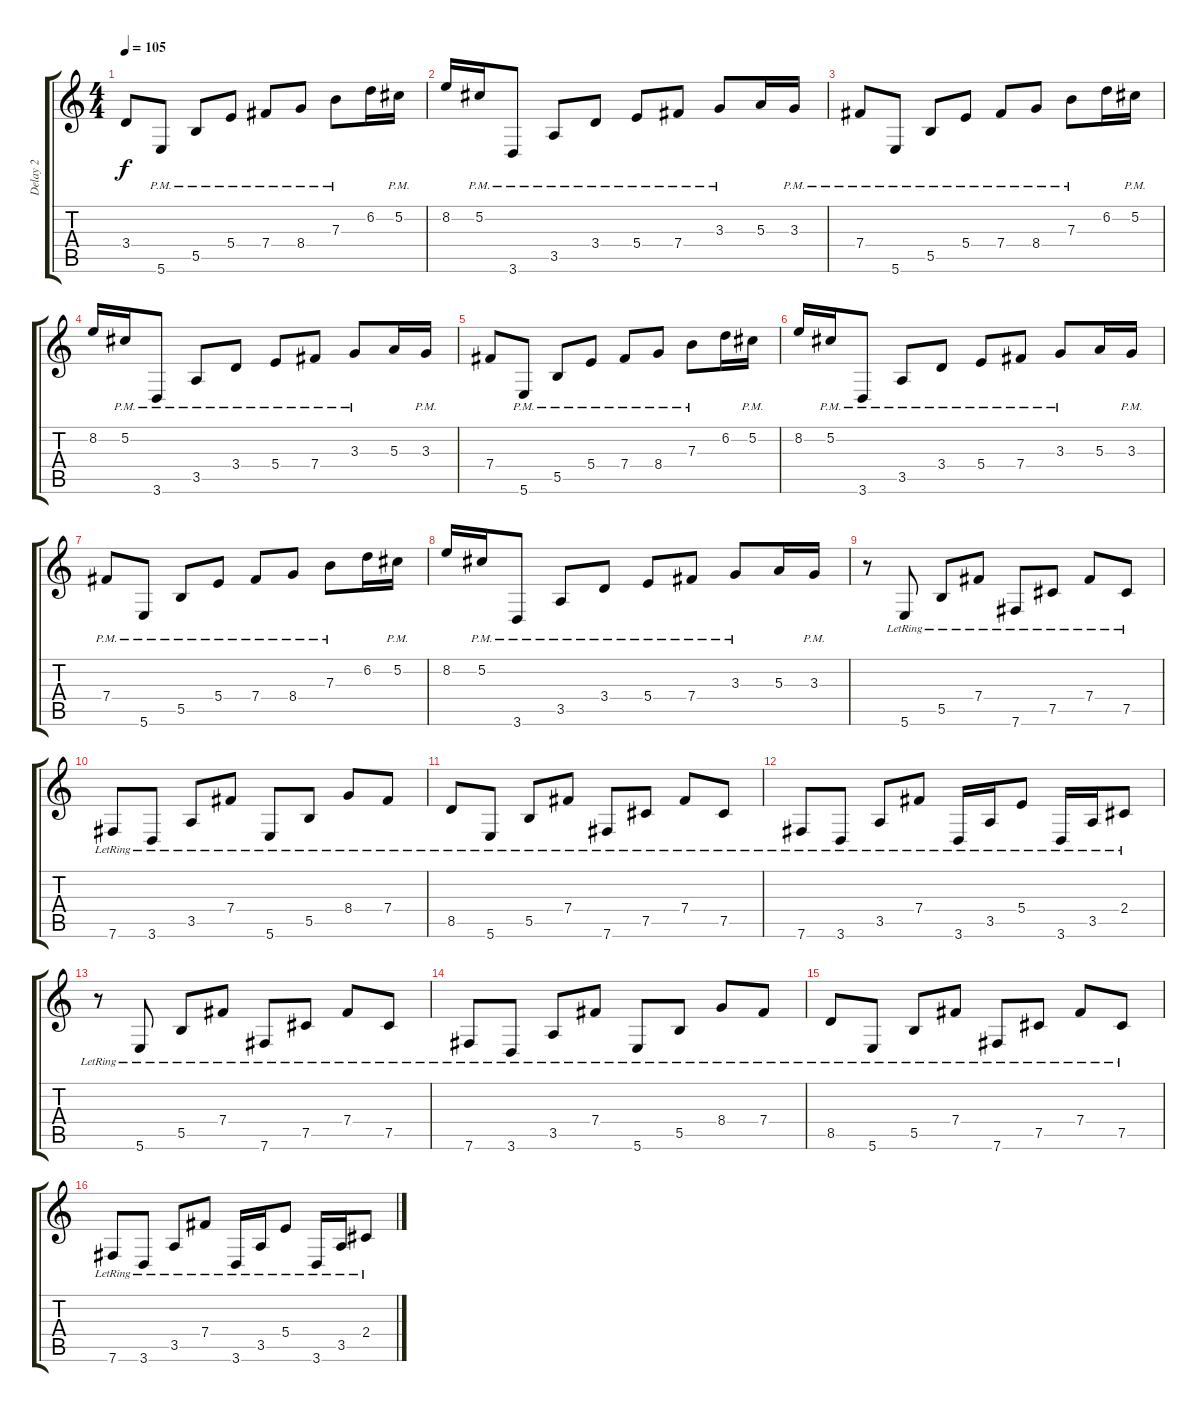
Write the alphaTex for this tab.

\track ("Delay 2" "Delay 2") {instrument electricguitarclean}
\staff {score tabs}
\tuning (Db4 Ab3 E3 B2 Gb2 B1) {hide}
\ts (4 4)
\tempo 105
\clef g2
\ks c
3.4.8{dy f} 5.6{pm}.8 5.5{pm}.8 5.4{pm}.8 7.4{pm}.8 8.4{pm}.8 7.3{pm}.8 6.2.16 5.2{pm}.16 |
8.2.16 5.2{pm}.16 3.6{pm}.8 3.5{pm}.8 3.4{pm}.8 5.4{pm}.8 7.4{pm}.8 3.3{pm}.8 5.3.16 3.3{pm}.16 |
7.4{pm}.8 5.6{pm}.8 5.5{pm}.8 5.4{pm}.8 7.4{pm}.8 8.4{pm}.8 7.3{pm}.8 6.2.16 5.2{pm}.16 |
8.2.16 5.2{pm}.16 3.6{pm}.8 3.5{pm}.8 3.4{pm}.8 5.4{pm}.8 7.4{pm}.8 3.3{pm}.8 5.3.16 3.3{pm}.16 |
7.4.8 5.6{pm}.8 5.5{pm}.8 5.4{pm}.8 7.4{pm}.8 8.4{pm}.8 7.3{pm}.8 6.2.16 5.2{pm}.16 |
8.2.16 5.2{pm}.16 3.6{pm}.8 3.5{pm}.8 3.4{pm}.8 5.4{pm}.8 7.4{pm}.8 3.3{pm}.8 5.3.16 3.3{pm}.16 |
7.4{pm}.8 5.6{pm}.8 5.5{pm}.8 5.4{pm}.8 7.4{pm}.8 8.4{pm}.8 7.3{pm}.8 6.2.16 5.2{pm}.16 |
8.2.16 5.2{pm}.16 3.6{pm}.8 3.5{pm}.8 3.4{pm}.8 5.4{pm}.8 7.4{pm}.8 3.3{pm}.8 5.3.16 3.3{pm}.16 |
r.8 5.6{lr}.8 5.5{lr}.8 7.4{lr}.8 7.6{lr}.8 7.5{lr}.8 7.4{lr}.8 7.5{lr}.8 |
7.6{lr}.8 3.6{lr}.8 3.5{lr}.8 7.4{lr}.8 5.6{lr}.8 5.5{lr}.8 8.4{lr}.8 7.4{lr}.8 |
8.5{lr}.8 5.6{lr}.8 5.5{lr}.8 7.4{lr}.8 7.6{lr}.8 7.5{lr}.8 7.4{lr}.8 7.5{lr}.8 |
7.6{lr}.8 3.6{lr}.8 3.5{lr}.8 7.4{lr}.8 3.6{lr}.16 3.5{lr}.16 5.4{lr}.8 3.6{lr}.16 3.5{lr}.16 2.4{lr}.8 |
r.8 5.6{lr}.8 5.5{lr}.8 7.4{lr}.8 7.6{lr}.8 7.5{lr}.8 7.4{lr}.8 7.5{lr}.8 |
7.6{lr}.8 3.6{lr}.8 3.5{lr}.8 7.4{lr}.8 5.6{lr}.8 5.5{lr}.8 8.4{lr}.8 7.4{lr}.8 |
8.5{lr}.8 5.6{lr}.8 5.5{lr}.8 7.4{lr}.8 7.6{lr}.8 7.5{lr}.8 7.4{lr}.8 7.5{lr}.8 |
7.6{lr}.8 3.6{lr}.8 3.5{lr}.8 7.4{lr}.8 3.6{lr}.16 3.5{lr}.16 5.4{lr}.8 3.6{lr}.16 3.5{lr}.16 2.4{lr}.8
